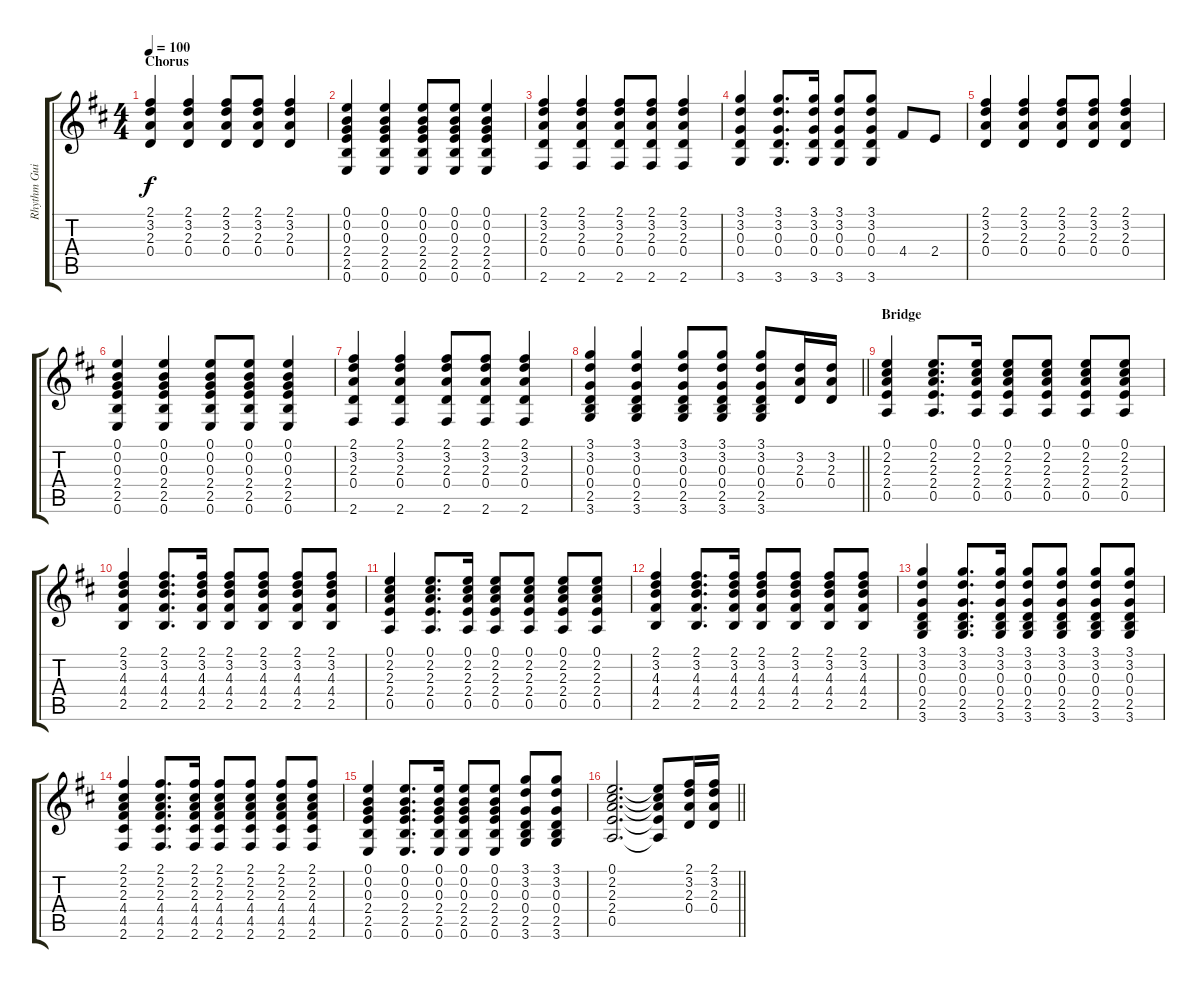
\track ("Rhythm Guitar" "Rhythm Gui") {instrument overdrivenguitar}
\staff {score tabs}
\tuning (E4 B3 G3 D3 A2 E2) {hide}
\ts (4 4)
\section ("" "Chorus")
\tempo 100
\clef g2
\ks d
(2.1 3.2 2.3 0.4).4{dy f} (2.1 3.2 2.3 0.4).4 (2.1 3.2 2.3 0.4).8 (2.1 3.2 2.3 0.4).8 (2.1 3.2 2.3 0.4).4 |
(0.1 0.2 0.3 2.4 2.5 0.6).4 (0.1 0.2 0.3 2.4 2.5 0.6).4 (0.1 0.2 0.3 2.4 2.5 0.6).8 (0.1 0.2 0.3 2.4 2.5 0.6).8 (0.1 0.2 0.3 2.4 2.5 0.6).4 |
(2.1 3.2 2.3 0.4 2.6).4 (2.1 3.2 2.3 0.4 2.6).4 (2.1 3.2 2.3 0.4 2.6).8 (2.1 3.2 2.3 0.4 2.6).8 (2.1 3.2 2.3 0.4 2.6).4 |
(3.1 3.2 0.3 0.4 3.6).4 (3.1 3.2 0.3 0.4 3.6).8{d} (3.1 3.2 0.3 0.4 3.6).16 (3.1 3.2 0.3 0.4 3.6).8 (3.1 3.2 0.3 0.4 3.6).8 4.4.8 2.4.8 |
(2.1 3.2 2.3 0.4).4 (2.1 3.2 2.3 0.4).4 (2.1 3.2 2.3 0.4).8 (2.1 3.2 2.3 0.4).8 (2.1 3.2 2.3 0.4).4 |
(0.1 0.2 0.3 2.4 2.5 0.6).4 (0.1 0.2 0.3 2.4 2.5 0.6).4 (0.1 0.2 0.3 2.4 2.5 0.6).8 (0.1 0.2 0.3 2.4 2.5 0.6).8 (0.1 0.2 0.3 2.4 2.5 0.6).4 |
(2.1 3.2 2.3 0.4 2.6).4 (2.1 3.2 2.3 0.4 2.6).4 (2.1 3.2 2.3 0.4 2.6).8 (2.1 3.2 2.3 0.4 2.6).8 (2.1 3.2 2.3 0.4 2.6).4 |
\barLineRight lightlight
(3.1 3.2 0.3 0.4 2.5 3.6).4 (3.1 3.2 0.3 0.4 2.5 3.6).4 (3.1 3.2 0.3 0.4 2.5 3.6).8 (3.1 3.2 0.3 0.4 2.5 3.6).8 (3.1 3.2 0.3 0.4 2.5 3.6).8 (3.2 2.3 0.4).16 (3.2 2.3 0.4).16 |
\section ("" "Bridge")
(0.1 2.2 2.3 2.4 0.5).4 (0.1 2.2 2.3 2.4 0.5).8{d} (0.1 2.2 2.3 2.4 0.5).16 (0.1 2.2 2.3 2.4 0.5).8 (0.1 2.2 2.3 2.4 0.5).8 (0.1 2.2 2.3 2.4 0.5).8 (0.1 2.2 2.3 2.4 0.5).8 |
(2.1 3.2 4.3 4.4 2.5).4 (2.1 3.2 4.3 4.4 2.5).8{d} (2.1 3.2 4.3 4.4 2.5).16 (2.1 3.2 4.3 4.4 2.5).8 (2.1 3.2 4.3 4.4 2.5).8 (2.1 3.2 4.3 4.4 2.5).8 (2.1 3.2 4.3 4.4 2.5).8 |
(0.1 2.2 2.3 2.4 0.5).4 (0.1 2.2 2.3 2.4 0.5).8{d} (0.1 2.2 2.3 2.4 0.5).16 (0.1 2.2 2.3 2.4 0.5).8 (0.1 2.2 2.3 2.4 0.5).8 (0.1 2.2 2.3 2.4 0.5).8 (0.1 2.2 2.3 2.4 0.5).8 |
(2.1 3.2 4.3 4.4 2.5).4 (2.1 3.2 4.3 4.4 2.5).8{d} (2.1 3.2 4.3 4.4 2.5).16 (2.1 3.2 4.3 4.4 2.5).8 (2.1 3.2 4.3 4.4 2.5).8 (2.1 3.2 4.3 4.4 2.5).8 (2.1 3.2 4.3 4.4 2.5).8 |
(3.1 3.2 0.3 0.4 2.5 3.6).4 (3.1 3.2 0.3 0.4 2.5 3.6).8{d} (3.1 3.2 0.3 0.4 2.5 3.6).16 (3.1 3.2 0.3 0.4 2.5 3.6).8 (3.1 3.2 0.3 0.4 2.5 3.6).8 (3.1 3.2 0.3 0.4 2.5 3.6).8 (3.1 3.2 0.3 0.4 2.5 3.6).8 |
(2.1 2.2 2.3 4.4 4.5 2.6).4 (2.1 2.2 2.3 4.4 4.5 2.6).8{d} (2.1 2.2 2.3 4.4 4.5 2.6).16 (2.1 2.2 2.3 4.4 4.5 2.6).8 (2.1 2.2 2.3 4.4 4.5 2.6).8 (2.1 2.2 2.3 4.4 4.5 2.6).8 (2.1 2.2 2.3 4.4 4.5 2.6).8 |
(0.1 0.2 0.3 2.4 2.5 0.6).4 (0.1 0.2 0.3 2.4 2.5 0.6).8{d} (0.1 0.2 0.3 2.4 2.5 0.6).16 (0.1 0.2 0.3 2.4 2.5 0.6).8 (0.1 0.2 0.3 2.4 2.5 0.6).8 (3.1 3.2 0.3 0.4 2.5 3.6).8 (3.1 3.2 0.3 0.4 2.5 3.6).8 |
\barLineRight lightlight
(0.1 2.2 2.3 2.4 0.5).2{d} (0.1{t} 2.2{t} 2.3{t} 2.4{t} 0.5{t}).8 (2.1 3.2 2.3 0.4).16 (2.1 3.2 2.3 0.4).16
